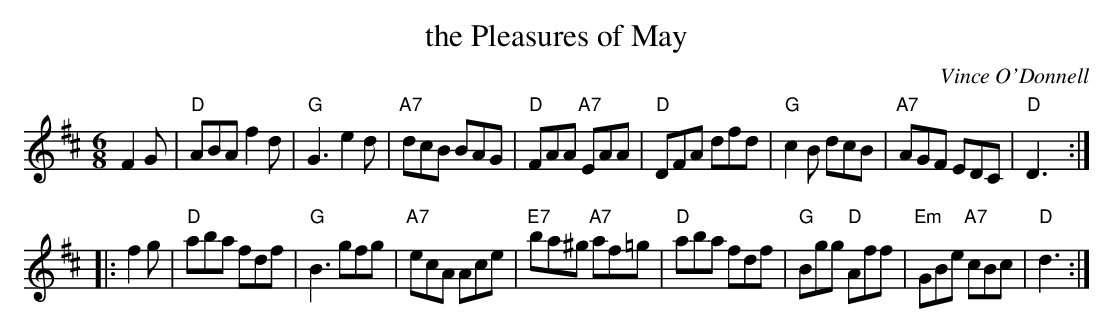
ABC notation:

X:1
T: the Pleasures of May
C: Vince O'Donnell
M: 6/8
L: 1/8
K: D
   F2G \
| "D"ABA f2d | "G"G3     e2d | "A7"dcB     BAG |  "D"FAA "A7"EAA \
| "D"DFA dfd | "G"c2B    dcB | "A7"AGF     EDC |  "D"D3 :|
|: f2g \
| "D"aba fdf | "G"B3     gfg | "A7"ecA     Ace | "E7"ba^g "A7"af=g \
| "D"aba fdf | "G"Bgg "D"Aff | "Em"GBe "A7"cBc |  "D"d3 :|
